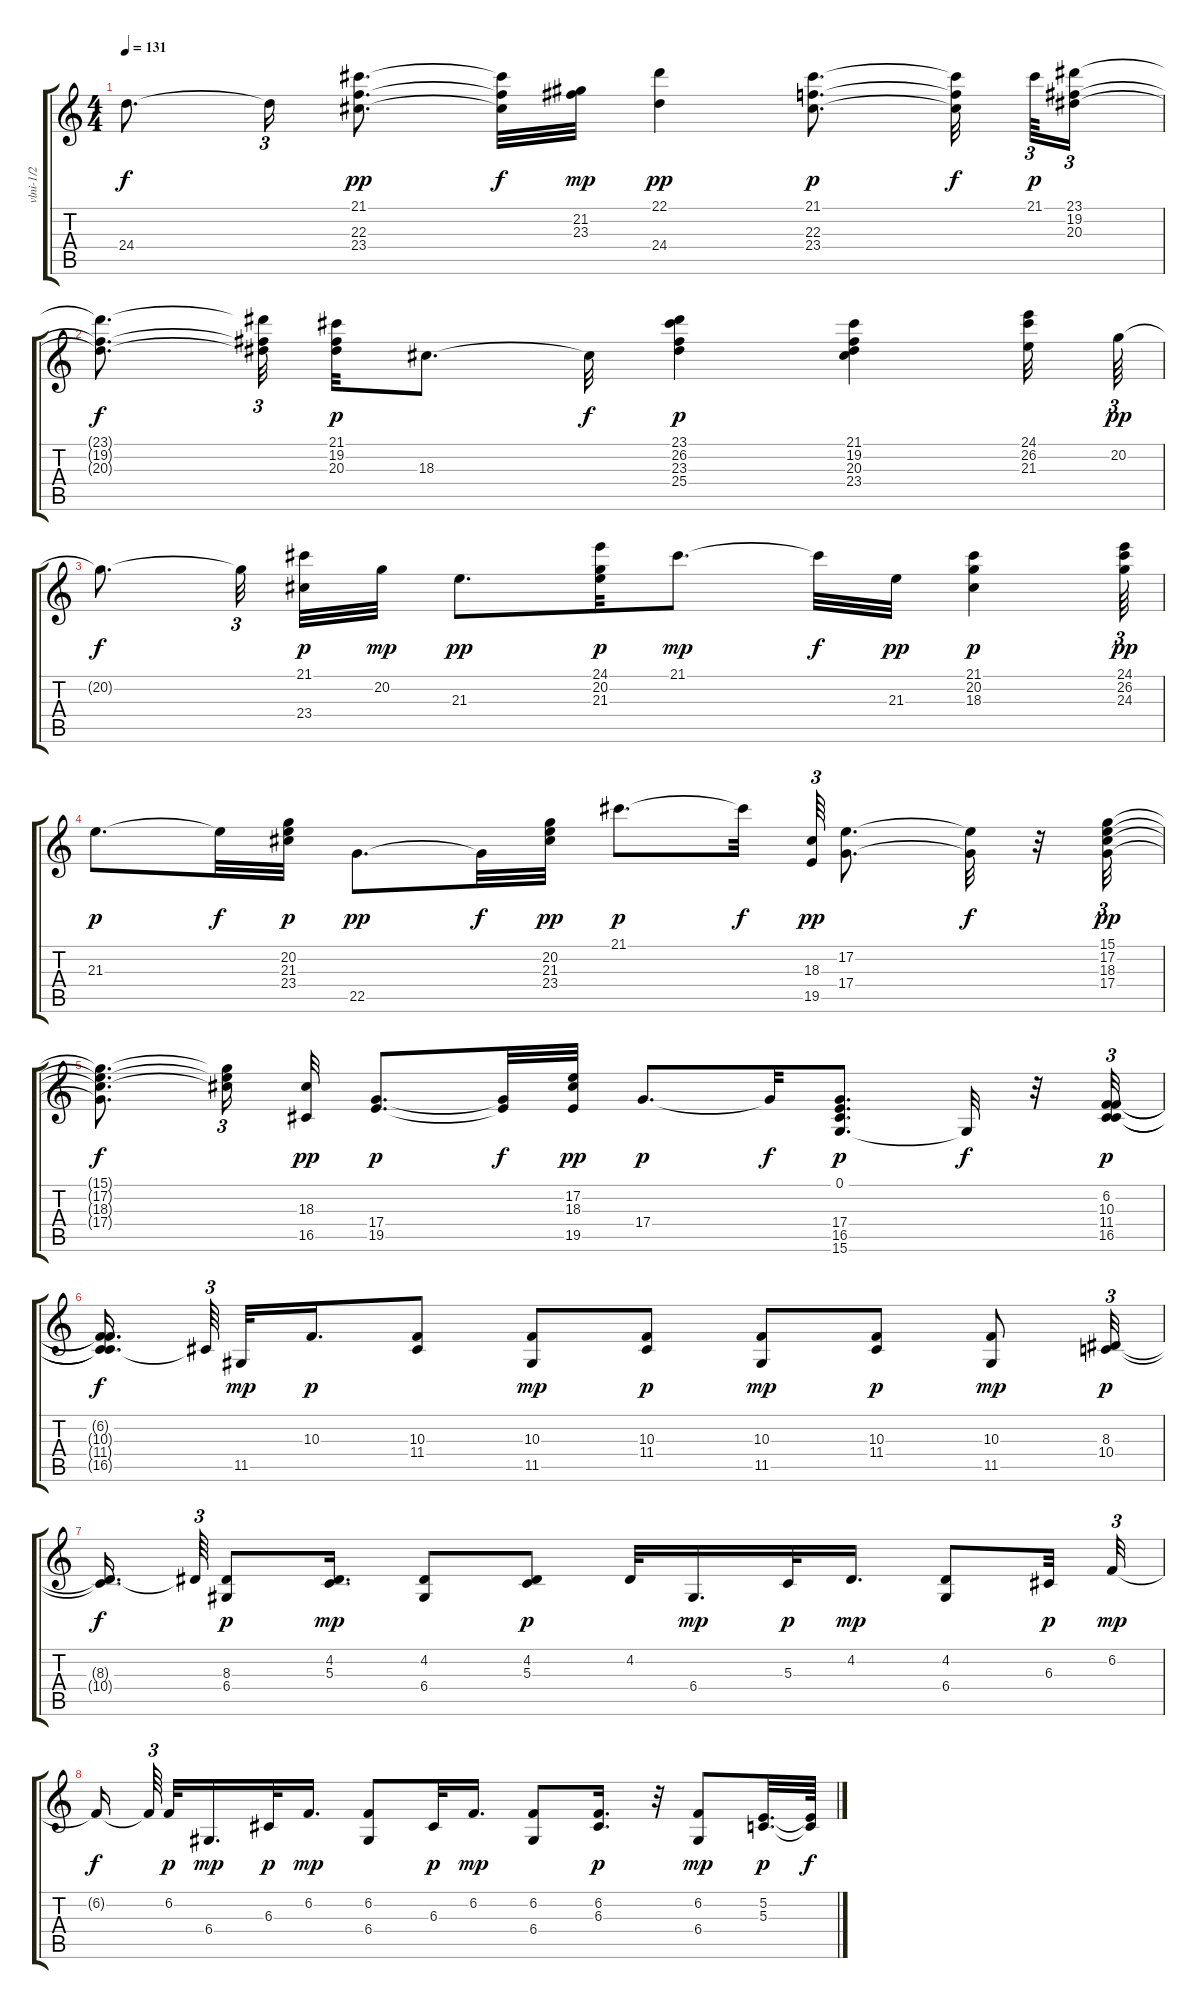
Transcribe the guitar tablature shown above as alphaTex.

\track ("vlni-1/2" "vlni-1/2") {instrument stringensemble2}
\staff {score tabs}
\tuning (E4 B3 G3 D3 A2 E2) {hide}
\ts (4 4)
\tempo 131
\clef g2
\ks c
24.4{t}.8{d dy f} 24.4{t}.16{tu (3 2)} (21.1 22.3 23.4).8{d dy pp} (21.1{t} 22.3{t} 23.4{t}).32{dy f} (21.2 23.3).32{dy mp} (22.1 24.4).4{dy pp} (21.1 22.3 23.4).8{d dy p} (21.1{t} 22.3{t} 23.4{t}).32{dy f beam splitsecondary} 21.1.64{tu (3 2) dy p} (23.1 19.2 20.3).16{tu (3 2)} |
(23.1{t} 19.2{t} 20.3{t}).8{d dy f} (23.1{t} 19.2{t} 20.3{t}).32{tu (3 2) beam splitsecondary} (21.1 19.2 20.3).32{dy p} 18.3.8{d} 18.3{t}.32{dy f} (23.1 26.2 23.3 25.4).4{dy p} (21.1 19.2 20.3 23.4).4 (24.1 26.2 21.3).32 20.2.64{tu (3 2) dy pp} |
20.2{t}.8{d dy f} 20.2{t}.32{tu (3 2) beam splitsecondary} (21.1 23.4).32{dy p} 20.2.32{dy mp} 21.3.8{d dy pp} (24.1 20.2 21.3).32{dy p} 21.1.8{d dy mp} 21.1{t}.32{dy f} 21.3.32{dy pp} (21.1 20.2 18.3).4{dy p} (24.1 26.2 24.3).64{tu (3 2) dy pp} |
21.3.8{d dy p} 21.3{t}.32{dy f} (20.2 21.3 23.4).32{dy p} 22.5.8{d dy pp} 22.5{t}.32{dy f} (20.2 21.3 23.4).32{dy pp} 21.1.8{d dy p} 21.1{t}.32{dy f beam splitsecondary} (18.3 19.5).64{tu (3 2) dy pp} (17.2 17.4).8{d} (17.2{t} 17.4{t}).32{dy f} r.32 (15.1 17.2 18.3 17.4).32{tu (3 2) dy pp} |
(15.1{t} 17.2{t} 18.3{t} 17.4{t}).8{d dy f} (15.1{t} 17.2{t} 18.3{t}).16{tu (3 2)} (18.3 16.5).32{dy pp} (17.4 19.5).8{d dy p} (17.4{t} 19.5{t}).32{dy f} (17.2 18.3 19.5).32{dy pp} 17.4.8{d dy p} 17.4{t}.32{dy f} (0.1 17.4 16.5 15.6).8{d dy p} 15.6{t}.32{dy f} r.32 (6.2 10.3 11.4 16.5).32{tu (3 2) dy p} |
(6.2{t} 10.3{t} 11.4{t} 16.5{t}).16{d dy f beam splitsecondary} 16.5{t}.64{tu (3 2) beam splitsecondary} 11.5.32{dy mp} 10.3.16{d dy p} (10.3 11.4).8 (10.3 11.5).8{dy mp} (10.3 11.4).8{dy p} (10.3 11.5).8{dy mp} (10.3 11.4).8{dy p} (10.3 11.5).8{dy mp} (8.3 10.4).32{tu (3 2) dy p} |
(8.3{t} 10.4{t}).16{d dy f beam splitsecondary} 8.3{t}.64{tu (3 2)} (8.3 6.4).8{dy p} (4.2 5.3).16{d dy mp} (4.2 6.4).8 (4.2 5.3).8{dy p} 4.2.32 6.4.16{d dy mp} 5.3.32{dy p} 4.2.16{d dy mp} (4.2 6.4).8 6.3.32{dy p} 6.2.32{tu (3 2) dy mp} |
6.2{t}.16{dy f beam splitsecondary} 6.2{t}.64{tu (3 2) beam splitsecondary} 6.2.32{dy p} 6.4.16{d dy mp} 6.3.32{dy p} 6.2.16{d dy mp} (6.2 6.4).8 6.3.32{dy p} 6.2.16{d dy mp} (6.2 6.4).8 (6.2 6.3).16{d dy p} r.32 (6.2 6.4).8{dy mp} (5.2 5.3).32{d dy p} (5.2{t} 5.3{t}).64{dy f}
